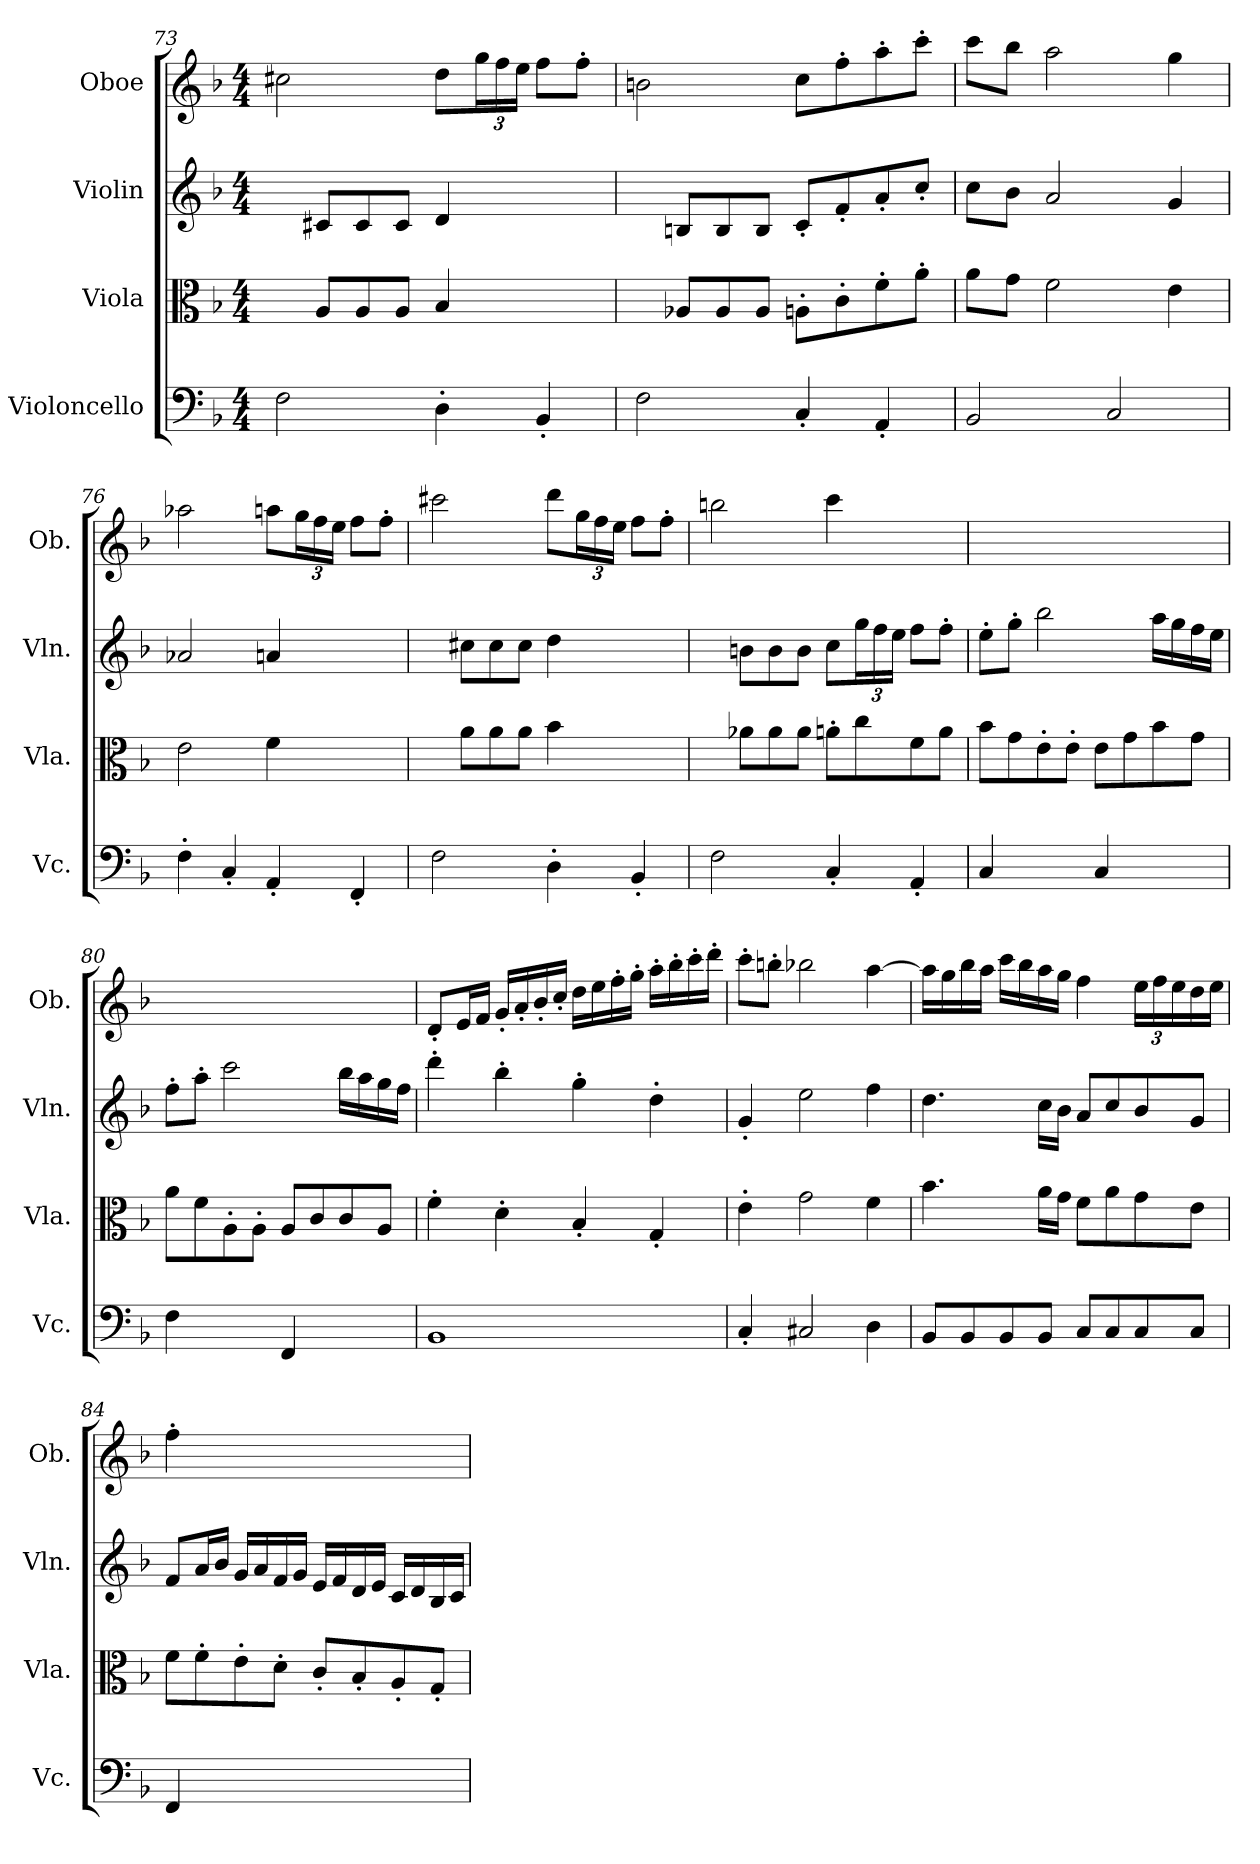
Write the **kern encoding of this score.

**kern	**kern	**kern	**kern
*part4	*part3	*part2	*part1
*staff4	*staff3	*staff2	*staff1
*I"Violoncello	*I"Viola	*I"Violin	*I"Oboe
*I'Vc.	*I'Vla.	*I'Vln.	*I'Ob.
*clefF4	*clefC3	*clefG2	*clefG2
*k[b-]	*k[b-]	*k[b-]	*k[b-]
*M4/4	*M4/4	*M4/4	*M4/4
=73	=73	=73	=73
2F\	8ryy	8ryy	2cc#X\
.	8A/L	8c#X/L	.
.	8A/	8c#/	.
.	8A/J	8c#/J	.
4D'\	4B-/	4d/	8dd\L
*	*	*	*Xbrackettup
.	.	.	24gg\L
.	.	.	24ff\
.	.	.	24ee\JJ
4BB-'/	4ryy	4ryy	8ff\L
.	.	.	8ff'\J
=74	=74	=74	=74
2F\	8ryy	8ryy	2bn\
.	8A-X/L	8Bn/L	.
.	8A-/	8B/	.
.	8A-/J	8B/J	.
4C'/	8An'\L	8c'/L	8cc\L
.	8c'\	8f'/	8ff'\
4AA'/	8f'\	8a'/	8aa'\
.	8a'\J	8cc'/J	8ccc'\J
=75	=75	=75	=75
2BB-/	8a\L	8cc\L	8ccc\L
.	8g\J	8b-\J	8bb-\J
.	2f\	2a/	2aa\
2C/	.	.	.
.	4e\	4g/	4gg\
!!LO:LB:g=z
=76	=76	=76	=76
4F'\	2e\	2a-X/	2aa-X\
4C'/	.	.	.
4AA'/	4f\	4an/	8aan\L
.	.	.	24gg\L
.	.	.	24ff\
.	.	.	24ee\JJ
4FF'/	4ryy	4ryy	8ff\L
.	.	.	8ff'\J
=77	=77	=77	=77
2F\	8ryy	8ryy	2ccc#X\
.	8a\L	8cc#X\L	.
.	8a\	8cc#\	.
.	8a\J	8cc#\J	.
4D'\	4b-\	4dd\	8ddd\L
.	.	.	24gg\L
.	.	.	24ff\
.	.	.	24ee\JJ
4BB-'/	4ryy	4ryy	8ff\L
.	.	.	8ff'\J
=78	=78	=78	=78
2F\	8ryy	8ryy	2bbn\
.	8a-X\L	8bn\L	.
.	8a-\	8b\	.
.	8a-\J	8b\J	.
4C'/	8an'\L	8cc\L	4ccc\
*	*	*Xbrackettup	*
.	8cc\	24gg\L	.
.	.	24ff\	.
.	.	24ee\JJ	.
4AA'/	8f\	8ff\L	4ryy
.	8a\J	8ff'\J	.
=79	=79	=79	=79
4C/	8b-\L	8ee'\L	1ryy
.	8g\	8gg'\J	.
4ryy	8e'\	2bb-\	.
.	8e'\J	.	.
4C/	8e\L	.	.
.	8g\	.	.
4ryy	8b-\	16aa\LL	.
.	.	16gg\	.
.	8g\J	16ff\	.
.	.	16ee\JJ	.
!!LO:LB:g=z
=80	=80	=80	=80
4F\	8a\L	8ff'\L	1ryy
.	8f\	8aa'\J	.
4ryy	8A'\	2ccc\	.
.	8A'\J	.	.
4FF/	8A/L	.	.
.	8c/	.	.
4ryy	8c/	16bb-\LL	.
.	.	16aa\	.
.	8A/J	16gg\	.
.	.	16ff\JJ	.
=81	=81	=81	=81
1BB-	4f'\	4ddd'\	8d'/L
.	.	.	16e/L
.	.	.	16f/JJ
.	4d'\	4bb-'\	16g'/LL
.	.	.	16a'/
.	.	.	16b-'/
.	.	.	16cc'/JJ
.	4B-'/	4gg'\	16dd\LL
.	.	.	16ee\
.	.	.	16ff'\
.	.	.	16gg'\JJ
.	4G'/	4dd'\	16aa'\LL
.	.	.	16bb-'\
.	.	.	16ccc'\
.	.	.	16ddd'\JJ
=82	=82	=82	=82
4C'/	4e'\	4g'/	8ccc'\L
.	.	.	8bbn'\J
2C#X/	2g\	2ee\	2bb-X\
4D\	4f\	4ff\	[4aa\
!!LO:PB:g=z
=83	=83	=83	=83
8BB-/L	4.b-\	4.dd\	16aa\LL]
.	.	.	16gg\
8BB-/	.	.	16bb-\
.	.	.	16aa\JJ
8BB-/	.	.	16ccc\LL
.	.	.	16bb-\
8BB-/J	16a\LL	16cc\LL	16aa\
.	16g\JJ	16b-\JJ	16gg\JJ
8C/L	8f\L	8a/L	4ff\
8C/	8a\	8cc/	.
8C/	8g\	8b-/	24ee\LL
.	.	.	24ff\
.	.	.	24ee\
8C/J	8e\J	8g/J	16dd\
.	.	.	16ee\JJ
=84	=84	=84	=84
4FF/	8f\L	8f/L	4ff'\
.	8f'\	16a/L	.
.	.	16b-/JJ	.
4ryy	8e'\	16g/LL	4ryy
.	.	16a/	.
.	8d'\J	16f/	.
.	.	16g/JJ	.
2ryy	8c'/L	16e/LL	2ryy
.	.	16f/	.
.	8B-'/	16d/	.
.	.	16e/JJ	.
.	8A'/	16c/LL	.
.	.	16d/	.
.	8G'/J	16B-/	.
.	.	16c/JJ	.
=	=	=	=
*-	*-	*-	*-
